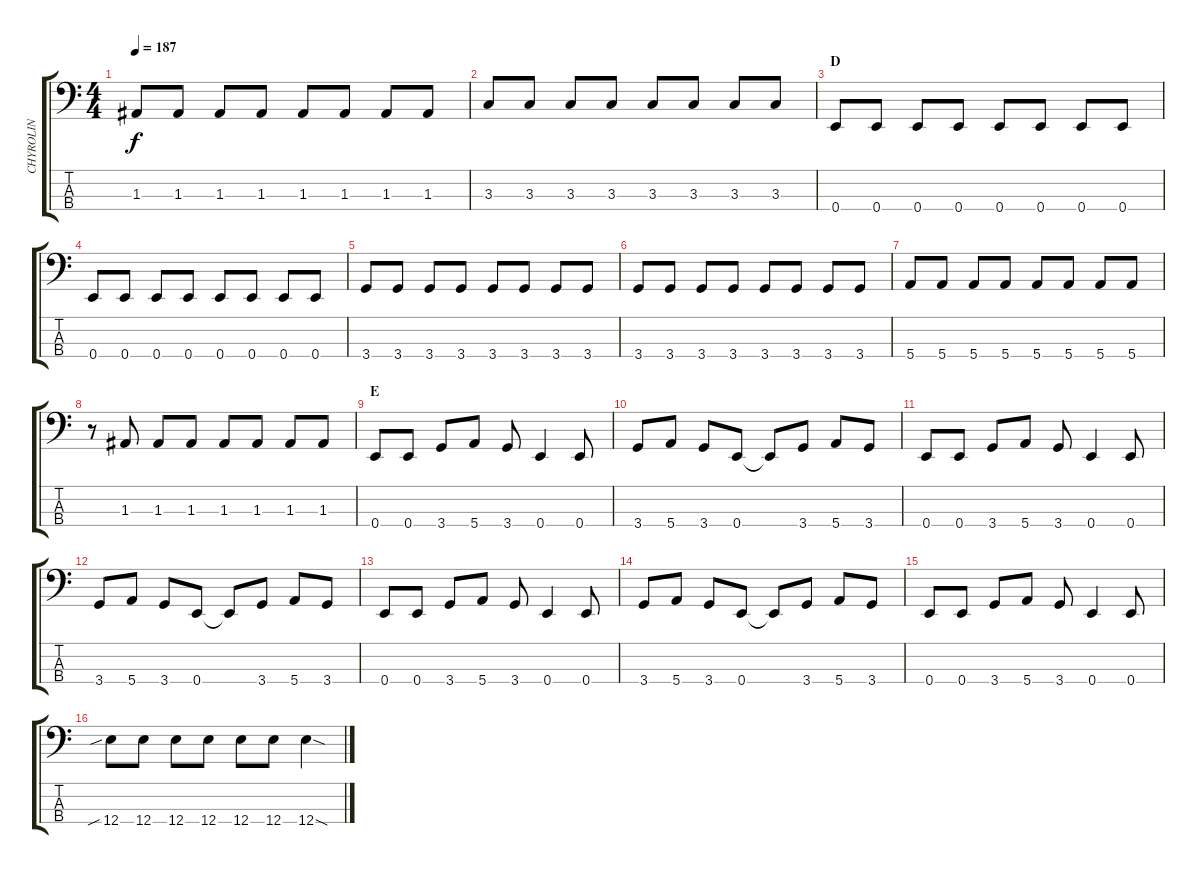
\track ("CHYROLIN" "CHYROLIN") {instrument overdrivenguitar}
\staff {score tabs}
\tuning (G2 D2 A1 E1) {hide}
\ts (4 4)
\tempo 187
\clef f4
\ks c
1.3.8{dy f} 1.3.8 1.3.8 1.3.8 1.3.8 1.3.8 1.3.8 1.3.8 |
3.3.8 3.3.8 3.3.8 3.3.8 3.3.8 3.3.8 3.3.8 3.3.8 |
\section ("" "D")
0.4.8 0.4.8 0.4.8 0.4.8 0.4.8 0.4.8 0.4.8 0.4.8 |
0.4.8 0.4.8 0.4.8 0.4.8 0.4.8 0.4.8 0.4.8 0.4.8 |
3.4.8 3.4.8 3.4.8 3.4.8 3.4.8 3.4.8 3.4.8 3.4.8 |
3.4.8 3.4.8 3.4.8 3.4.8 3.4.8 3.4.8 3.4.8 3.4.8 |
5.4.8 5.4.8 5.4.8 5.4.8 5.4.8 5.4.8 5.4.8 5.4.8 |
r.8 1.3.8 1.3.8 1.3.8 1.3.8 1.3.8 1.3.8 1.3.8 |
\section ("" "E")
0.4.8 0.4.8 3.4.8 5.4.8 3.4.8 0.4.4 0.4.8 |
3.4.8 5.4.8 3.4.8 0.4.8 0.4{t}.8 3.4.8 5.4.8 3.4.8 |
0.4.8 0.4.8 3.4.8 5.4.8 3.4.8 0.4.4 0.4.8 |
3.4.8 5.4.8 3.4.8 0.4.8 0.4{t}.8 3.4.8 5.4.8 3.4.8 |
0.4.8 0.4.8 3.4.8 5.4.8 3.4.8 0.4.4 0.4.8 |
3.4.8 5.4.8 3.4.8 0.4.8 0.4{t}.8 3.4.8 5.4.8 3.4.8 |
0.4.8 0.4.8 3.4.8 5.4.8 3.4.8 0.4.4 0.4.8 |
12.4{sib}.8 12.4.8 12.4.8 12.4.8 12.4.8 12.4.8 12.4{sod}.4
